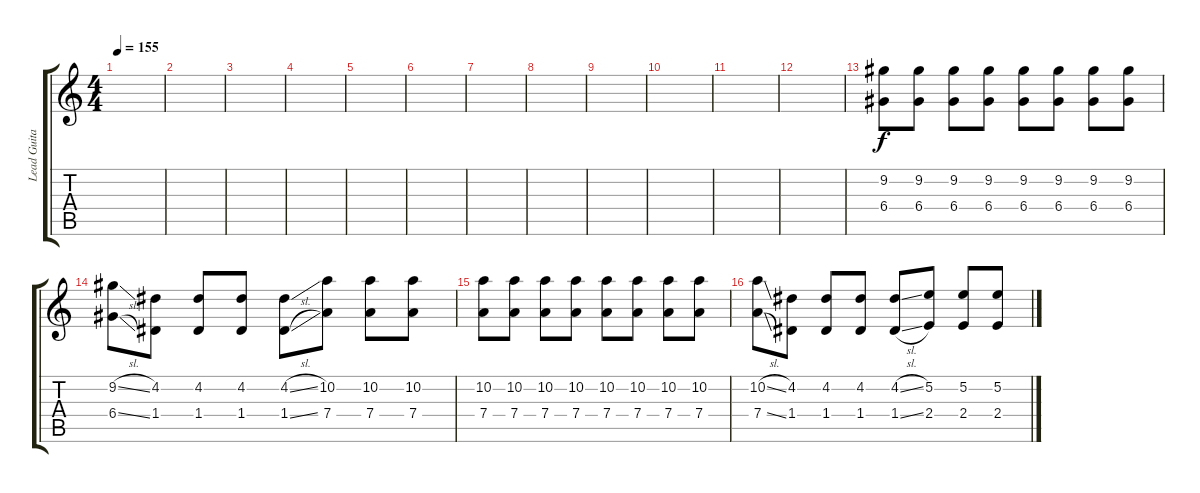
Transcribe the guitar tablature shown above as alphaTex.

\track ("Lead Guitar(1st)" "Lead Guita") {instrument distortionguitar}
\staff {score tabs}
\tuning (E4 B3 G3 D3 A2 E2) {hide}
\ts (4 4)
\tempo 155
\clef g2
\ks c
|
|
|
|
|
|
|
|
|
|
|
|
(9.2 6.4).8{instrument overdrivenguitar} (9.2 6.4).8 (9.2 6.4).8 (9.2 6.4).8 (9.2 6.4).8 (9.2 6.4).8 (9.2 6.4).8 (9.2 6.4).8 |
(9.2{sl} 6.4{sl}).8 (4.2 1.4).8 (4.2 1.4).8 (4.2 1.4).8 (4.2{sl} 1.4{sl}).8 (10.2 7.4).8 (10.2 7.4).8 (10.2 7.4).8 |
(10.2 7.4).8 (10.2 7.4).8 (10.2 7.4).8 (10.2 7.4).8 (10.2 7.4).8 (10.2 7.4).8 (10.2 7.4).8 (10.2 7.4).8 |
(10.2{sl} 7.4{sl}).8 (4.2 1.4).8 (4.2 1.4).8 (4.2 1.4).8 (4.2{sl} 1.4{sl}).8 (5.2 2.4).8 (5.2 2.4).8 (5.2 2.4).8
